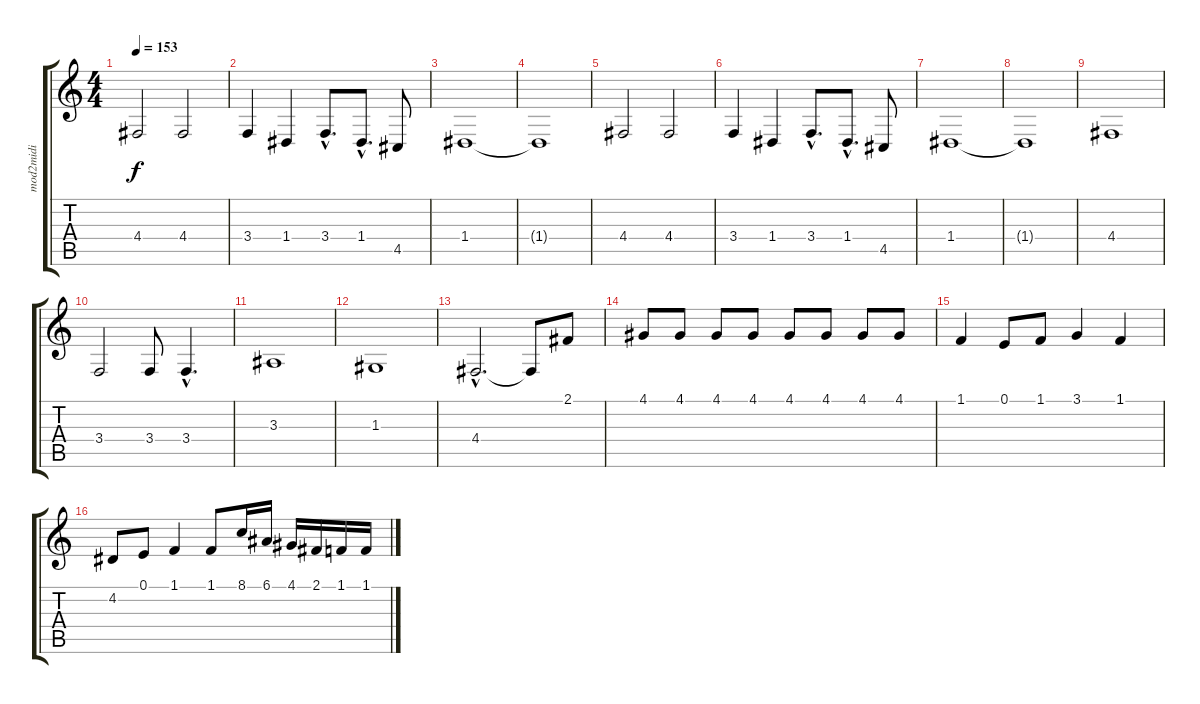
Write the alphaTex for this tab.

\track ("mod2midi" "mod2midi") {instrument gunshot}
\staff {score tabs}
\tuning (E4 B3 G3 D3 A2 E2) {hide}
\ts (4 4)
\tempo 153
\clef g2
\ks c
4.4.2{dy f} 4.4.2 |
3.4.4 1.4.4 3.4{hac}.8{d} 1.4{hac}.8{d} 4.5.8 |
1.4.1 |
1.4{t}.1 |
4.4.2 4.4.2 |
3.4.4 1.4.4 3.4{hac}.8{d} 1.4{hac}.8{d} 4.5.8 |
1.4.1 |
1.4{t}.1 |
4.4.1 |
3.4.2 3.4.8 3.4{hac}.4{d} |
3.3.1 |
1.3.1 |
4.4{hac}.2{d} 4.4{t}.8 2.1.8 |
4.1.8 4.1.8 4.1.8 4.1.8 4.1.8 4.1.8 4.1.8 4.1.8 |
1.1.4{instrument distortionguitar} 0.1.8 1.1.8 3.1.4 1.1.4 |
4.2.8 0.1.8 1.1.4 1.1.8 8.1.16 6.1.16 4.1.16 2.1.16 1.1.16 1.1.16
